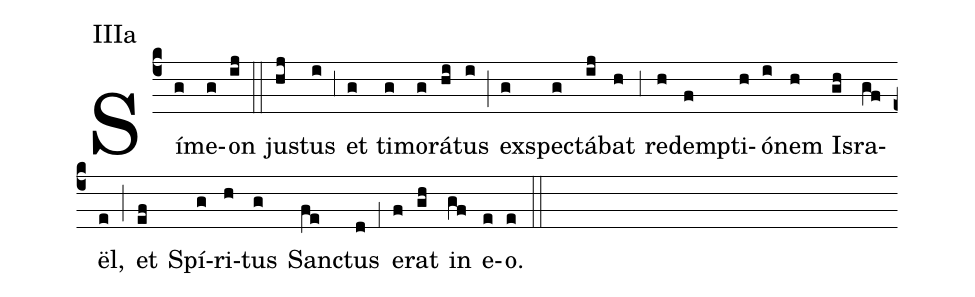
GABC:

annotation: IIIa;
%%
(c4) Sí(g)me(g)on(ij) (::) ju(hj)stus(i) (;3) et(g) ti(g)mo(g)rá(hi)tus(i) (;) ex(g)spe(g)ctá(ij)bat(h) (;3) re(h)demp(f)ti(h)ó(i)nem(h) Is(gh)ra(gf)ël,(e) (;) et(ef) Spí(g)ri(h)tus(g) San(fe)ctus(d) (;1) e(f)rat(gh) in(gf) e(e)o.(e) (::)
